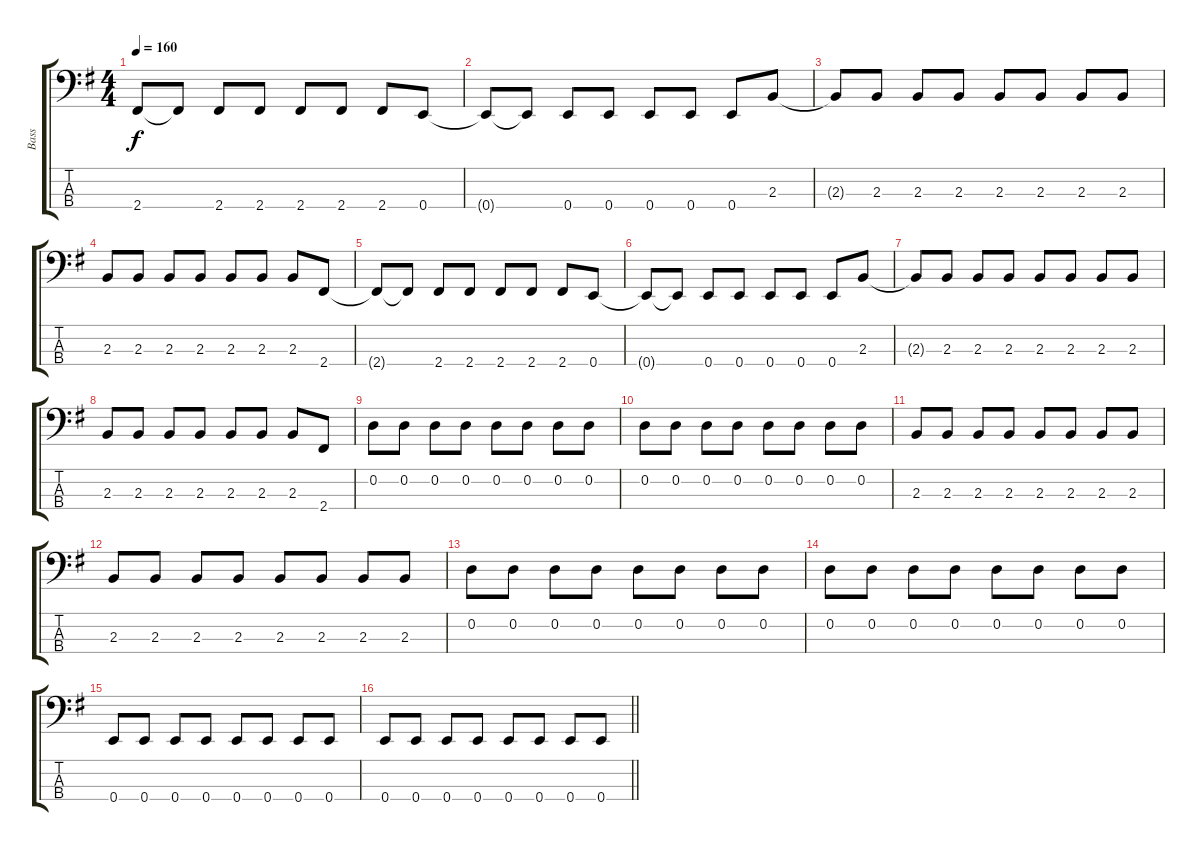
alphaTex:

\track ("Bass" "Bass") {instrument electricbasspick}
\staff {score tabs}
\tuning (G2 D2 A1 E1) {hide}
\ts (4 4)
\tempo 160
\clef f4
\ks g
2.4{t}.8{dy f} 2.4{t}.8 2.4.8 2.4.8 2.4.8 2.4.8 2.4.8 0.4.8 |
0.4{t}.8 0.4{t}.8 0.4.8 0.4.8 0.4.8 0.4.8 0.4.8 2.3.8 |
2.3{t}.8 2.3.8 2.3.8 2.3.8 2.3.8 2.3.8 2.3.8 2.3.8 |
2.3.8 2.3.8 2.3.8 2.3.8 2.3.8 2.3.8 2.3.8 2.4.8 |
2.4{t}.8 2.4{t}.8 2.4.8 2.4.8 2.4.8 2.4.8 2.4.8 0.4.8 |
0.4{t}.8 0.4{t}.8 0.4.8 0.4.8 0.4.8 0.4.8 0.4.8 2.3.8 |
2.3{t}.8 2.3.8 2.3.8 2.3.8 2.3.8 2.3.8 2.3.8 2.3.8 |
2.3.8 2.3.8 2.3.8 2.3.8 2.3.8 2.3.8 2.3.8 2.4.8 |
0.2.8 0.2.8 0.2.8 0.2.8 0.2.8 0.2.8 0.2.8 0.2.8 |
0.2.8 0.2.8 0.2.8 0.2.8 0.2.8 0.2.8 0.2.8 0.2.8 |
2.3.8 2.3.8 2.3.8 2.3.8 2.3.8 2.3.8 2.3.8 2.3.8 |
2.3.8 2.3.8 2.3.8 2.3.8 2.3.8 2.3.8 2.3.8 2.3.8 |
0.2.8 0.2.8 0.2.8 0.2.8 0.2.8 0.2.8 0.2.8 0.2.8 |
0.2.8 0.2.8 0.2.8 0.2.8 0.2.8 0.2.8 0.2.8 0.2.8 |
0.4.8 0.4.8 0.4.8 0.4.8 0.4.8 0.4.8 0.4.8 0.4.8 |
\barLineRight lightlight
0.4.8 0.4.8 0.4.8 0.4.8 0.4.8 0.4.8 0.4.8 0.4.8
